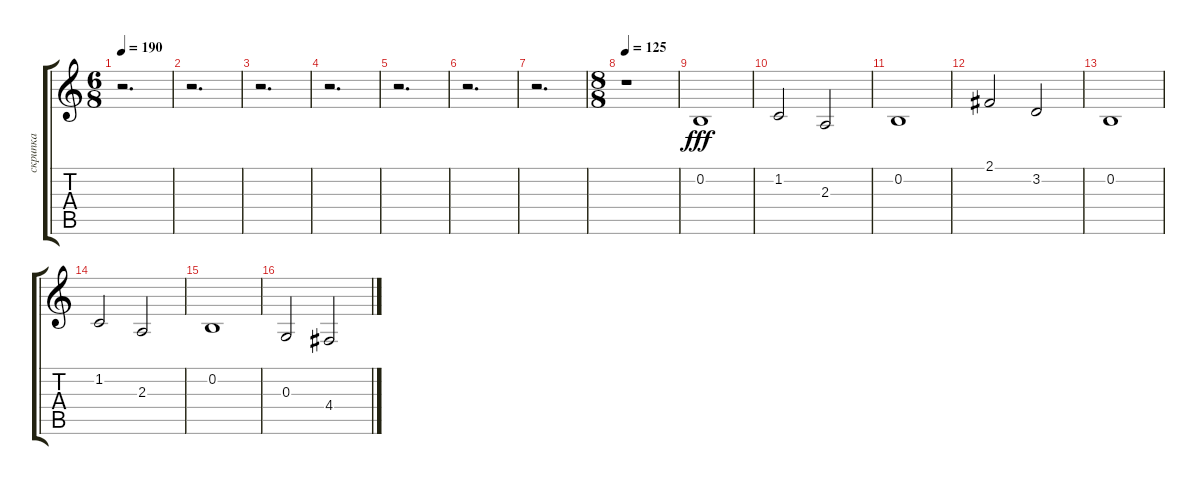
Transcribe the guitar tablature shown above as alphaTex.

\track ("скрипка" "скрипка") {instrument viola}
\staff {score tabs}
\tuning (E4 B3 G3 D3 A2 E2) {hide}
\ts (6 8)
\tempo 190
\clef g2
\ks c
r.2{d dy fff} |
r.2{d} |
r.2{d} |
r.2{d} |
r.2{d} |
r.2{d} |
r.2{d} |
\ts (8 8)
\tempo 125
r.1 |
0.2.1 |
1.2.2 2.3.2 |
0.2.1 |
2.1.2 3.2.2 |
0.2.1 |
1.2.2 2.3.2 |
0.2.1 |
0.3.2 4.4.2
